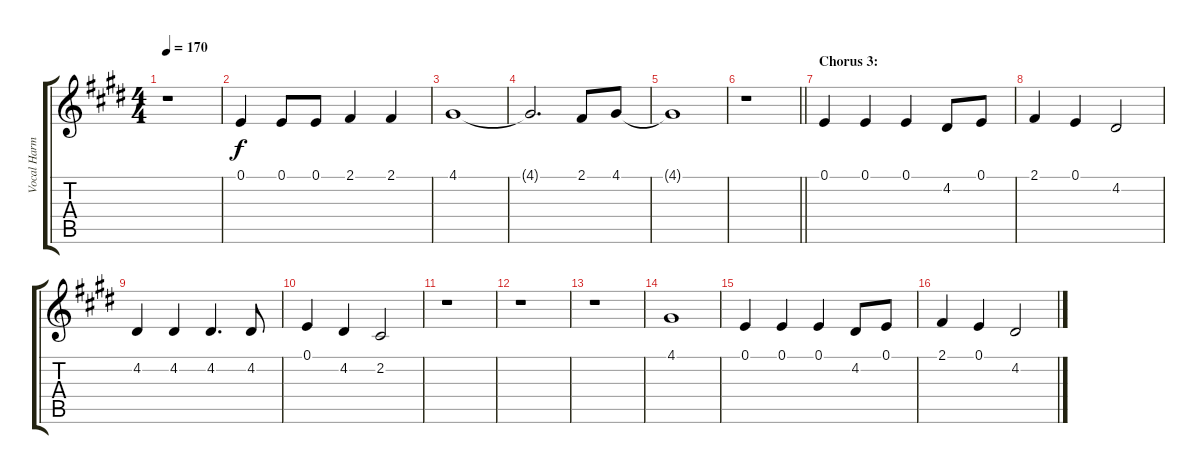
\track ("Vocal Harmony" "Vocal Harm") {instrument choiraahs}
\staff {score tabs}
\tuning (E4 B3 G3 D3 A2 E2) {hide}
\ts (4 4)
\tempo 170
\clef g2
\ks c#minor
r.1{dy f} |
0.1.4 0.1.8 0.1.8 2.1.4 2.1.4 |
4.1.1 |
4.1{t}.2{d} 2.1.8 4.1.8 |
4.1{t}.1 |
\barLineRight lightlight
r.1 |
\section ("" "Chorus 3:")
0.1.4 0.1.4 0.1.4 4.2.8 0.1.8 |
2.1.4 0.1.4 4.2.2 |
4.2.4 4.2.4 4.2.4{d} 4.2.8 |
0.1.4 4.2.4 2.2.2 |
r.1 |
r.1 |
r.1 |
4.1.1 |
0.1.4 0.1.4 0.1.4 4.2.8 0.1.8 |
2.1.4 0.1.4 4.2.2
